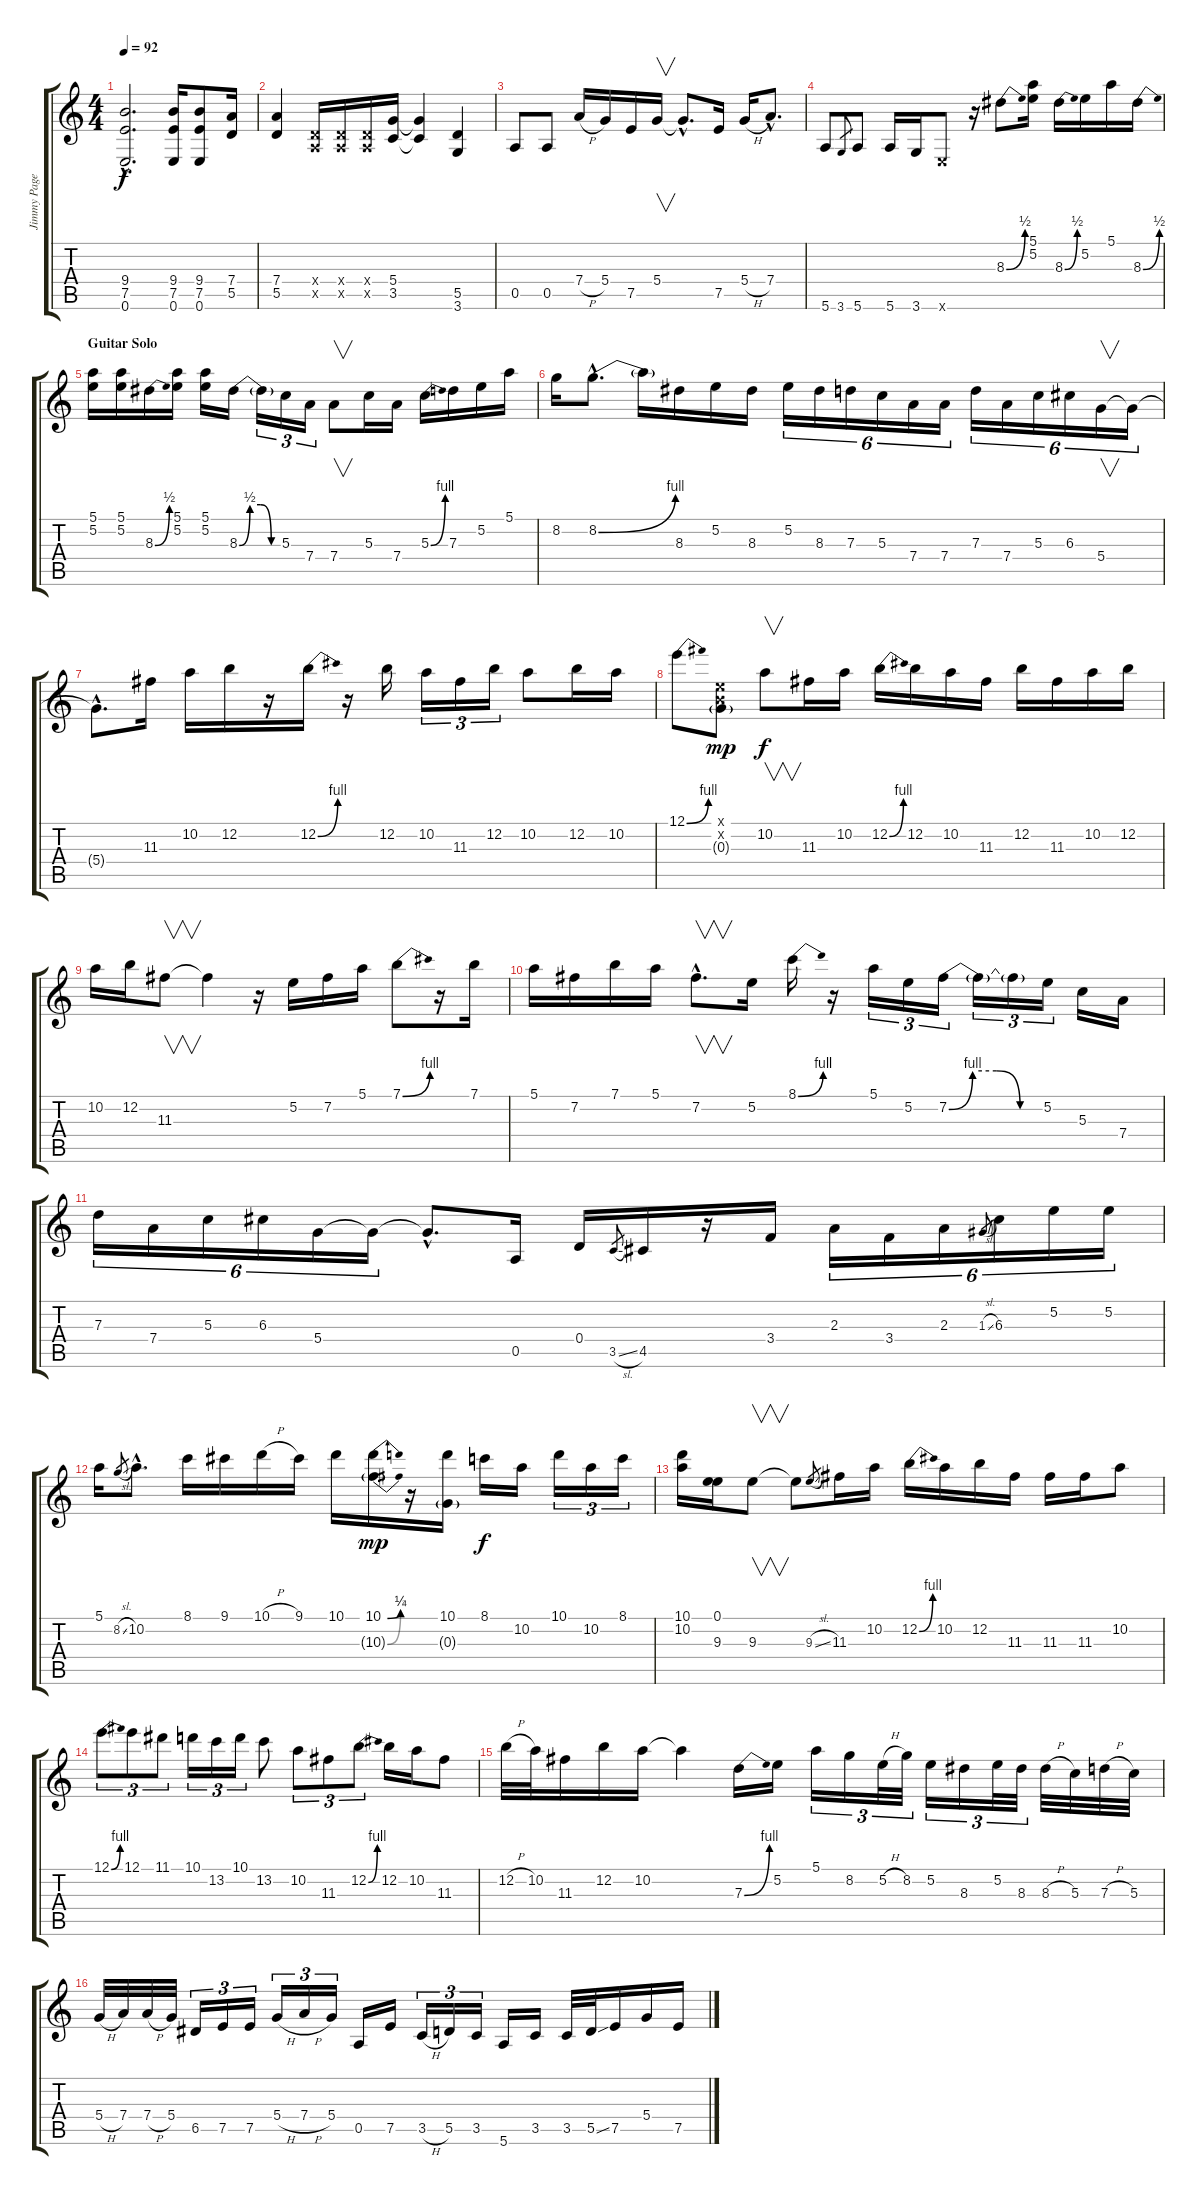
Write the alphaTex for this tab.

\track ("Jimmy Page" "Jimmy Page") {instrument distortionguitar}
\staff {score tabs}
\tuning (E4 B3 G3 D3 A2 E2) {hide}
\ts (4 4)
\tempo 92
\clef g2
\ks c
(9.4{hac} 7.5{hac} 0.6{hac}).2{d dy f} (9.4 7.5 0.6).16 (9.4 7.5 0.6).8 (7.4 5.5).16 |
(7.4 5.5).4 (0.4{x} 0.5{x}).16 (0.4{x} 0.5{x}).16 (0.4{x} 0.5{x}).16 (5.4 3.5).16 (5.4{t} 3.5{t}).4 (5.5 3.6).4 |
0.5.8 0.5.8 7.4{h}.16 5.4.16 7.5.16 5.4.16{v} 5.4{hac t}.8{d} 7.5.16 5.4{h}.16 7.4{hac}.8{d} |
5.6.8 3.6.8{gr} 5.6.8 5.6.16 3.6.16 0.6{x}.8 r.16 8.3{be (bend 0 0 60 2)}.8 (5.1 5.2).16 8.3{be (bend 0 0 60 2)}.16 5.2.16 5.1.16 8.3{be (bend 0 0 60 2)}.16 |
\section ("" "Guitar Solo")
(5.1 5.2).16 (5.1 5.2).16 8.3{be (bend 0 0 60 2)}.16 (5.1 5.2).16 (5.1 5.2).16 8.3{be (custom 0 0 15 2 30 2 45 0 60 0)}.16 8.3{t}.16{tu (3 2)} 5.3.16{tu (3 2)} 7.4.16{tu (3 2)} 7.4.8{v} 5.3.16 7.4.16 5.3{be (bend 0 0 60 4)}.16 7.3.16 5.2.16 5.1.16 |
8.2.16 8.2{be (bend 0 0 60 4) hac}.8{d} 8.2{t}.16 8.3.16 5.2.16 8.3.16 5.2.16{tu (6 4)} 8.3.16{tu (6 4)} 7.3.16{tu (6 4)} 5.3.16{tu (6 4)} 7.4.16{tu (6 4)} 7.4.16{tu (6 4)} 7.3.16{tu (6 4)} 7.4.16{tu (6 4)} 5.3.16{tu (6 4)} 6.3.16{tu (6 4)} 5.4.16{v tu (6 4)} 5.4{t}.16{tu (6 4)} |
5.4{hac t}.8{d} 11.3.16 10.2.16 12.2.16 r.16 12.2{be (bend 0 0 60 4)}.16 r.16 12.2.16 10.2.16{tu (3 2)} 11.3.16{tu (3 2)} 12.2.16{tu (3 2)} 10.2.8 12.2.16 10.2.16 |
12.1{be (bend 0 0 60 4)}.8 (0.1{x} 0.2{x} 0.3{g}).8{dy mp} 10.2.8{v dy f} 11.3.16 10.2.16 12.2{be (bend 0 0 60 4)}.16 12.2.16 10.2.16 11.3.16 12.2.16 11.3.16 10.2.16 12.2.16 |
10.2.16 12.2.16 11.3.8{v} 11.3{t}.4 r.16 5.2.16 7.2.16 5.1.16 7.1{be (bend 0 0 60 4)}.8 r.16 7.1.16 |
5.1.16 7.2.16 7.1.16 5.1.16 7.2{hac}.8{v d} 5.2.16 8.1{be (bend 0 0 60 4)}.16 r.16 5.1.16{tu (3 2)} 5.2.16{tu (3 2)} 7.2{be (custom 0 0 15 4 30 4 45 0 60 0)}.16{tu (3 2)} 7.2{t}.16{tu (3 2)} 7.2{t}.16{tu (3 2)} 5.2.16{tu (3 2)} 5.3.16 7.4.16 |
7.3.16{tu (6 4)} 7.4.16{tu (6 4)} 5.3.16{tu (6 4)} 6.3.16{tu (6 4)} 5.4.16{tu (6 4)} 5.4{t}.16{tu (6 4)} 5.4{hac t}.8{d} 0.5.16 0.4.16 3.5{sl}.8{gr} 4.5.16 r.16 3.4.16 2.3.16{tu (6 4)} 3.4.16{tu (6 4)} 2.3.16{tu (6 4)} 1.3{sl}.8{gr} 6.3.16{tu (6 4)} 5.2.16{tu (6 4)} 5.2.16{tu (6 4)} |
5.1.16 8.2{sl}.8{gr} 10.2{hac}.8{d} 8.1.16 9.1.16 10.1{h}.16 9.1.16 10.1.16 (10.1{be (bend 0 0 60 1)} 10.3{be (bend 0 0 60 2) g}).16{dy mp} r.16 (10.1 0.3{g}).16 8.1.16{dy f} 10.2.16 10.1.16{tu (3 2)} 10.2.16{tu (3 2)} 8.1.16{tu (3 2)} |
(10.1 10.2).16 (0.1 9.3).16 9.3.8{v} 9.3{t}.8 9.3{sl}.8{gr} 11.3.16 10.2.16 12.2{be (bend 0 0 60 4)}.16 10.2.16 12.2.16 11.3.16 11.3.16 11.3.16 10.2.8 |
12.1{be (bend 0 0 60 4)}.8{tu (3 2)} 12.1.8{tu (3 2)} 11.1.8{tu (3 2)} 10.1.16{tu (3 2)} 13.2.16{tu (3 2)} 10.1.16{tu (3 2)} 13.2.8 10.2.8{tu (3 2)} 11.3.8{tu (3 2)} 12.2{be (bend 0 0 60 4)}.8{tu (3 2)} 12.2.16 10.2.16 11.3.8 |
12.2{h}.32 10.2.32 11.3.16 12.2.16 10.2.16 10.2{t}.4 7.3{be (bend 0 0 60 4)}.16 5.2.16 5.1.16{tu (3 2)} 8.2.16{tu (3 2)} 5.2{h}.32{tu (3 2)} 8.2.32{tu (3 2)} 5.2.16{tu (3 2)} 8.3.16{tu (3 2)} 5.2.32{tu (3 2)} 8.3.32{tu (3 2)} 8.3{h}.32 5.3.32 7.3{h}.32 5.3.32 |
5.4{h}.32 7.4.32 7.4{h}.32 5.4.32 6.5.16{tu (3 2)} 7.5.16{tu (3 2)} 7.5.16{tu (3 2)} 5.4{h}.16{tu (3 2)} 7.4{h}.16{tu (3 2)} 5.4.16{tu (3 2)} 0.5.16 7.5.16 3.5{h}.16{tu (3 2)} 5.5.16{tu (3 2)} 3.5.16{tu (3 2)} 5.6.16 3.5.16 3.5.32 5.5{ss}.32 7.5.16 5.4.16 7.5.16
